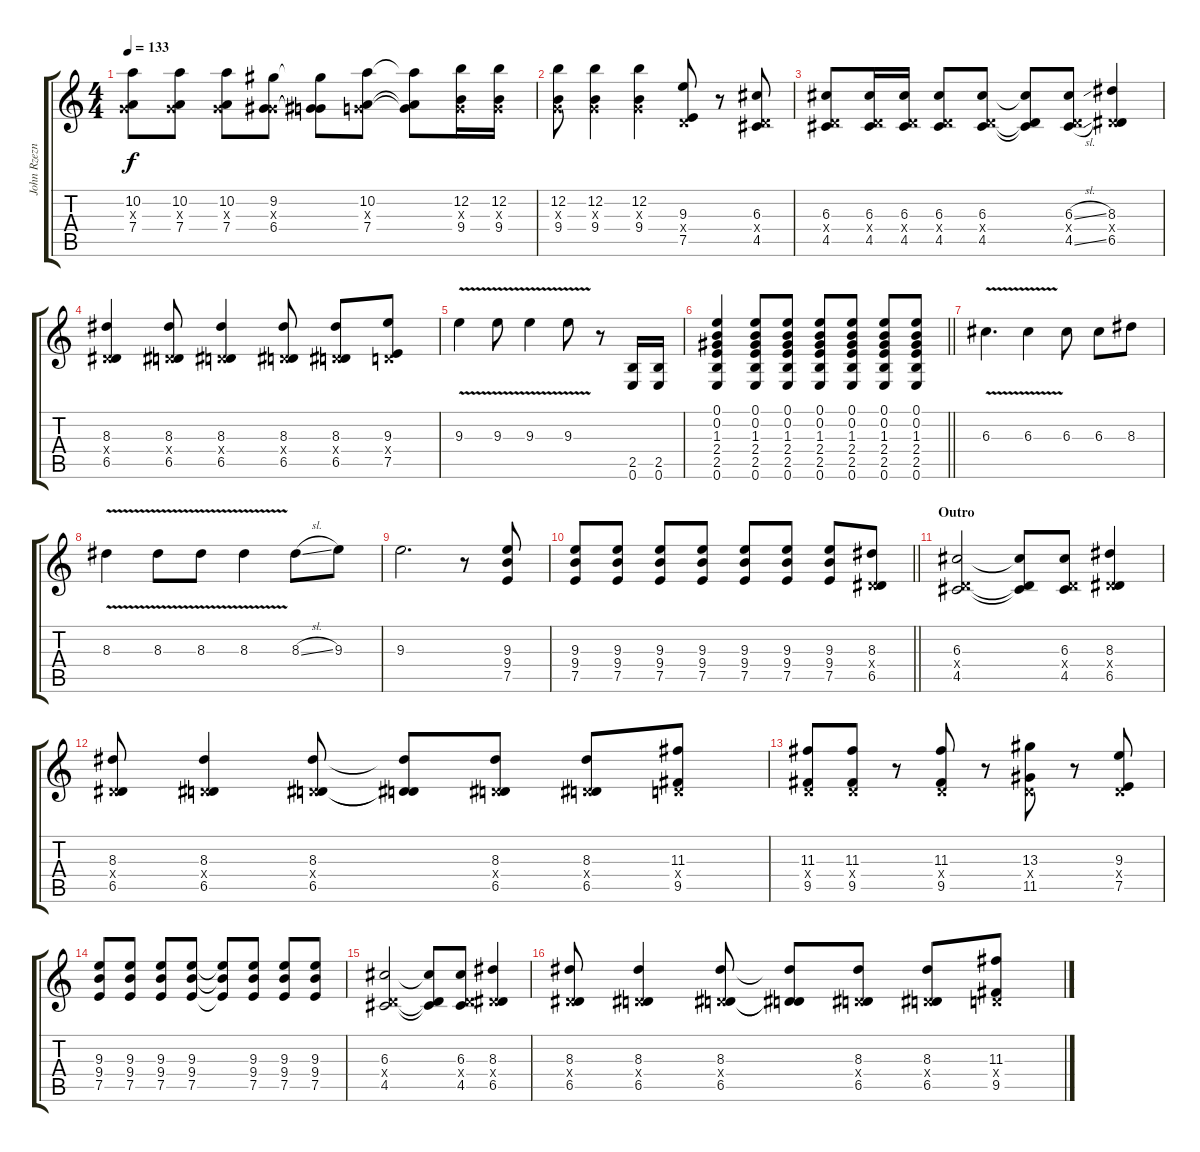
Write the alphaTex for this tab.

\track ("John Rzeznik" "John Rzezn") {instrument distortionguitar}
\staff {score tabs}
\tuning (E4 B3 G3 D3 A2 E2) {hide}
\ts (4 4)
\tempo 133
\clef g2
\ks c
(10.2 0.3{x} 7.4).8{dy f} (10.2 0.3{x} 7.4).8 (10.2 0.3{x} 7.4).8 (9.2 0.3{x} 6.4).8 (9.2{t} 0.3{t} 6.4{t}).8 (10.2 0.3{x} 7.4).8 (10.2{t} 0.3{t} 7.4{t}).8 (12.2 0.3{x} 9.4).16 (12.2 0.3{x} 9.4).16 |
(12.2 0.3{x} 9.4).8 (12.2 0.3{x} 9.4).4 (12.2 0.3{x} 9.4).4 (9.3 0.4{x} 7.5).8 r.8 (6.3 0.4{x} 4.5).8 |
(6.3 0.4{x} 4.5).8 (6.3 0.4{x} 4.5).16 (6.3 0.4{x} 4.5).16 (6.3 0.4{x} 4.5).8 (6.3 0.4{x} 4.5).8 (6.3{t} 0.4{t} 4.5{t}).8 (6.3{sl} 0.4{x} 4.5{sl}).8 (8.3 0.4{x} 6.5).4 |
(8.3 0.4{x} 6.5).4 (8.3 0.4{x} 6.5).8 (8.3 0.4{x} 6.5).4 (8.3 0.4{x} 6.5).8 (8.3 0.4{x} 6.5).8 (9.3 0.4{x} 7.5).8 |
9.3{v}.4 9.3{v}.8 9.3{v}.4 9.3{v}.8 r.8 (2.5 0.6).16 (2.5 0.6).16 |
\barLineRight lightlight
(0.1 0.2 1.3 2.4 2.5 0.6).4 (0.1 0.2 1.3 2.4 2.5 0.6).8 (0.1 0.2 1.3 2.4 2.5 0.6).8 (0.1 0.2 1.3 2.4 2.5 0.6).8 (0.1 0.2 1.3 2.4 2.5 0.6).8 (0.1 0.2 1.3 2.4 2.5 0.6).8 (0.1 0.2 1.3 2.4 2.5 0.6).8 |
6.3{v}.4{d} 6.3{v}.4 6.3.8 6.3.8 8.3.8 |
8.3{v}.4 8.3{v}.8 8.3{v}.8 8.3{v}.4 8.3{sl}.8 9.3.8 |
9.3.2{d} r.8 (9.3 9.4 7.5).8 |
\barLineRight lightlight
(9.3 9.4 7.5).8 (9.3 9.4 7.5).8 (9.3 9.4 7.5).8 (9.3 9.4 7.5).8 (9.3 9.4 7.5).8 (9.3 9.4 7.5).8 (9.3 9.4 7.5).8 (8.3 0.4{x} 6.5).8 |
\section ("" "Outro")
(6.3 0.4{x} 4.5).2 (6.3{t} 0.4{t} 4.5{t}).8 (6.3 0.4{x} 4.5).8 (8.3 0.4{x} 6.5).4 |
(8.3 0.4{x} 6.5).8 (8.3 0.4{x} 6.5).4 (8.3 0.4{x} 6.5).8 (8.3{t} 0.4{t} 6.5{t}).8 (8.3 0.4{x} 6.5).8 (8.3 0.4{x} 6.5).8 (11.3 0.4{x} 9.5).8 |
(11.3 0.4{x} 9.5).8 (11.3 0.4{x} 9.5).8 r.8 (11.3 0.4{x} 9.5).8 r.8 (13.3 0.4{x} 11.5).8 r.8 (9.3 0.4{x} 7.5).8 |
(9.3 9.4 7.5).8 (9.3 9.4 7.5).8 (9.3 9.4 7.5).8 (9.3 9.4 7.5).8 (9.3{t} 9.4{t} 7.5{t}).8 (9.3 9.4 7.5).8 (9.3 9.4 7.5).8 (9.3 9.4 7.5).8 |
(6.3 0.4{x} 4.5).2 (6.3{t} 0.4{t} 4.5{t}).8 (6.3 0.4{x} 4.5).8 (8.3 0.4{x} 6.5).4 |
(8.3 0.4{x} 6.5).8 (8.3 0.4{x} 6.5).4 (8.3 0.4{x} 6.5).8 (8.3{t} 0.4{t} 6.5{t}).8 (8.3 0.4{x} 6.5).8 (8.3 0.4{x} 6.5).8 (11.3 0.4{x} 9.5).8
